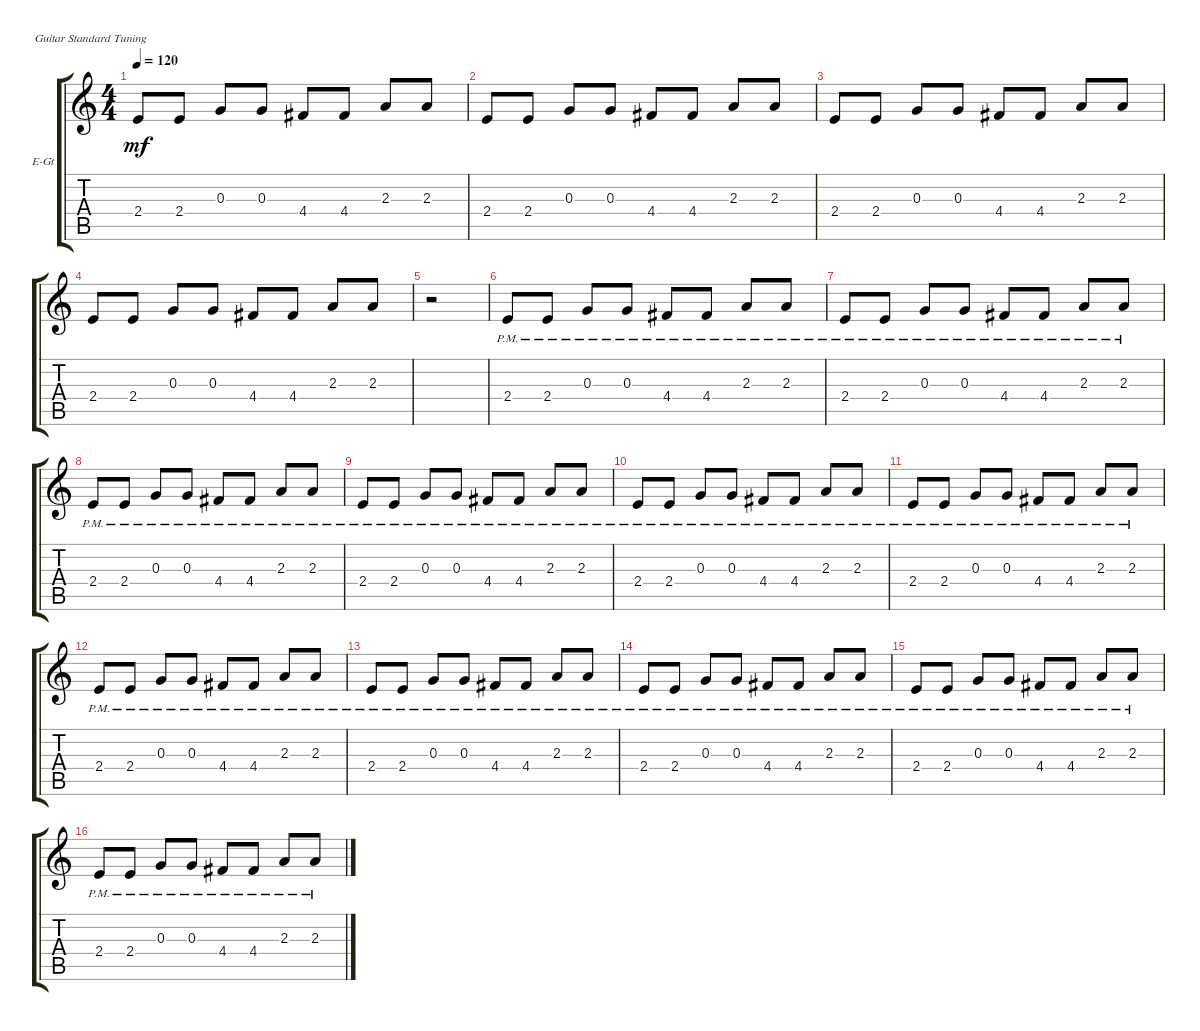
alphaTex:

\defaultSystemsLayout 4
\bracketExtendMode groupsimilarinstruments
\firstSystemTrackNameOrientation horizontal
\otherSystemsTrackNameOrientation horizontal
\track ("shura" "E-Gt") {instrument overdrivenguitar}
\staff {score tabs}
\tuning (E4 B3 G3 D3 A2 E2)
\ts (4 4)
\tempo 120
\clef g2
\ks c
2.4.8{dy mf} 2.4.8 0.3.8 0.3.8 4.4.8 4.4.8 2.3.8 2.3.8 |
2.4.8 2.4.8 0.3.8 0.3.8 4.4.8 4.4.8 2.3.8 2.3.8 |
2.4.8 2.4.8 0.3.8 0.3.8 4.4.8 4.4.8 2.3.8 2.3.8 |
2.4.8 2.4.8 0.3.8 0.3.8 4.4.8 4.4.8 2.3.8 2.3.8 |
r.2 |
2.4{pm}.8 2.4{pm}.8 0.3{pm}.8 0.3{pm}.8 4.4{pm}.8 4.4{pm}.8 2.3{pm}.8 2.3{pm}.8 |
2.4{pm}.8 2.4{pm}.8 0.3{pm}.8 0.3{pm}.8 4.4{pm}.8 4.4{pm}.8 2.3{pm}.8 2.3{pm}.8 |
2.4{pm}.8 2.4{pm}.8 0.3{pm}.8 0.3{pm}.8 4.4{pm}.8 4.4{pm}.8 2.3{pm}.8 2.3{pm}.8 |
2.4{pm}.8 2.4{pm}.8 0.3{pm}.8 0.3{pm}.8 4.4{pm}.8 4.4{pm}.8 2.3{pm}.8 2.3{pm}.8 |
2.4{pm}.8 2.4{pm}.8 0.3{pm}.8 0.3{pm}.8 4.4{pm}.8 4.4{pm}.8 2.3{pm}.8 2.3{pm}.8 |
2.4{pm}.8 2.4{pm}.8 0.3{pm}.8 0.3{pm}.8 4.4{pm}.8 4.4{pm}.8 2.3{pm}.8 2.3{pm}.8 |
2.4{pm}.8 2.4{pm}.8 0.3{pm}.8 0.3{pm}.8 4.4{pm}.8 4.4{pm}.8 2.3{pm}.8 2.3{pm}.8 |
2.4{pm}.8 2.4{pm}.8 0.3{pm}.8 0.3{pm}.8 4.4{pm}.8 4.4{pm}.8 2.3{pm}.8 2.3{pm}.8 |
2.4{pm}.8 2.4{pm}.8 0.3{pm}.8 0.3{pm}.8 4.4{pm}.8 4.4{pm}.8 2.3{pm}.8 2.3{pm}.8 |
2.4{pm}.8 2.4{pm}.8 0.3{pm}.8 0.3{pm}.8 4.4{pm}.8 4.4{pm}.8 2.3{pm}.8 2.3{pm}.8 |
2.4{pm}.8 2.4{pm}.8 0.3{pm}.8 0.3{pm}.8 4.4{pm}.8 4.4{pm}.8 2.3{pm}.8 2.3{pm}.8
